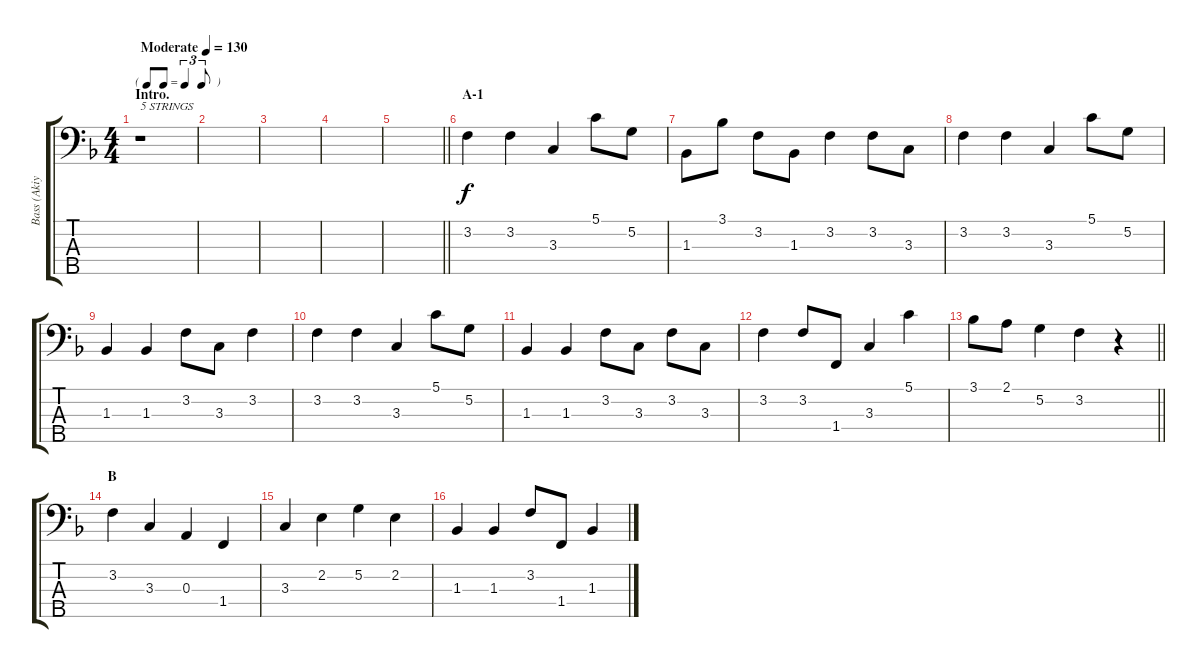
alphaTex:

\track ("Bass (Akiyama Mio)" "Bass (Akiy") {instrument electricbassfinger}
\staff {score tabs}
\tuning (G2 D2 A1 E1 B0) {hide}
\ts (4 4)
\tf triplet8th
\section ("" "Intro.")
\tempo (130 "Moderate")
\clef f4
\ks f
r.1{txt "5 STRINGS" dy f instrument electricbassfinger} |
|
|
|
\barLineRight lightlight
|
\section ("" "A-1")
3.2.4 3.2.4 3.3.4 5.1.8 5.2.8 |
1.3.8 3.1.8 3.2.8 1.3.8 3.2.4 3.2.8 3.3.8 |
3.2.4 3.2.4 3.3.4 5.1.8 5.2.8 |
1.3.4 1.3.4 3.2.8 3.3.8 3.2.4 |
3.2.4 3.2.4 3.3.4 5.1.8 5.2.8 |
1.3.4 1.3.4 3.2.8 3.3.8 3.2.8 3.3.8 |
3.2.4 3.2.8 1.4.8 3.3.4 5.1.4 |
\barLineRight lightlight
3.1.8 2.1.8 5.2.4 3.2.4 r.4 |
\section ("" "B")
3.2.4 3.3.4 0.3.4 1.4.4 |
3.3.4 2.2.4 5.2.4 2.2.4 |
1.3.4 1.3.4 3.2.8 1.4.8 1.3.4
